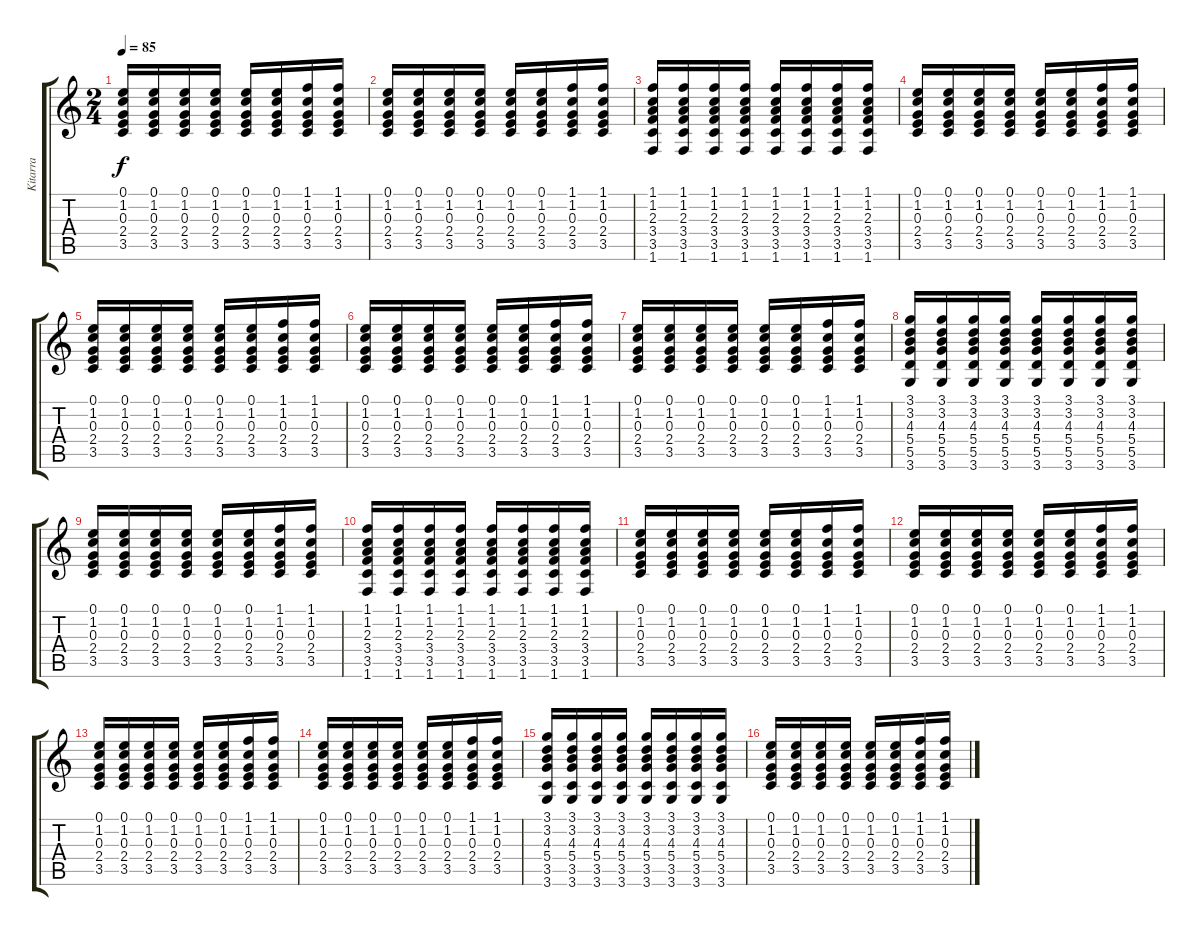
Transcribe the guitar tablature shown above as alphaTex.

\track ("Kitarra" "Kitarra") {instrument acousticguitarnylon}
\staff {score tabs}
\tuning (E4 B3 G3 D3 A2 E2) {hide}
\ts (2 4)
\tempo 85
\clef g2
\ks c
(0.1 1.2 0.3 2.4 3.5).16{dy f} (0.1 1.2 0.3 2.4 3.5).16 (0.1 1.2 0.3 2.4 3.5).16 (0.1 1.2 0.3 2.4 3.5).16 (0.1 1.2 0.3 2.4 3.5).16 (0.1 1.2 0.3 2.4 3.5).16 (1.1 1.2 0.3 2.4 3.5).16 (1.1 1.2 0.3 2.4 3.5).16 |
(0.1 1.2 0.3 2.4 3.5).16 (0.1 1.2 0.3 2.4 3.5).16 (0.1 1.2 0.3 2.4 3.5).16 (0.1 1.2 0.3 2.4 3.5).16 (0.1 1.2 0.3 2.4 3.5).16 (0.1 1.2 0.3 2.4 3.5).16 (1.1 1.2 0.3 2.4 3.5).16 (1.1 1.2 0.3 2.4 3.5).16 |
(1.1 1.2 2.3 3.4 3.5 1.6).16 (1.1 1.2 2.3 3.4 3.5 1.6).16 (1.1 1.2 2.3 3.4 3.5 1.6).16 (1.1 1.2 2.3 3.4 3.5 1.6).16 (1.1 1.2 2.3 3.4 3.5 1.6).16 (1.1 1.2 2.3 3.4 3.5 1.6).16 (1.1 1.2 2.3 3.4 3.5 1.6).16 (1.1 1.2 2.3 3.4 3.5 1.6).16 |
(0.1 1.2 0.3 2.4 3.5).16 (0.1 1.2 0.3 2.4 3.5).16 (0.1 1.2 0.3 2.4 3.5).16 (0.1 1.2 0.3 2.4 3.5).16 (0.1 1.2 0.3 2.4 3.5).16 (0.1 1.2 0.3 2.4 3.5).16 (1.1 1.2 0.3 2.4 3.5).16 (1.1 1.2 0.3 2.4 3.5).16 |
(0.1 1.2 0.3 2.4 3.5).16 (0.1 1.2 0.3 2.4 3.5).16 (0.1 1.2 0.3 2.4 3.5).16 (0.1 1.2 0.3 2.4 3.5).16 (0.1 1.2 0.3 2.4 3.5).16 (0.1 1.2 0.3 2.4 3.5).16 (1.1 1.2 0.3 2.4 3.5).16 (1.1 1.2 0.3 2.4 3.5).16 |
(0.1 1.2 0.3 2.4 3.5).16 (0.1 1.2 0.3 2.4 3.5).16 (0.1 1.2 0.3 2.4 3.5).16 (0.1 1.2 0.3 2.4 3.5).16 (0.1 1.2 0.3 2.4 3.5).16 (0.1 1.2 0.3 2.4 3.5).16 (1.1 1.2 0.3 2.4 3.5).16 (1.1 1.2 0.3 2.4 3.5).16 |
(0.1 1.2 0.3 2.4 3.5).16 (0.1 1.2 0.3 2.4 3.5).16 (0.1 1.2 0.3 2.4 3.5).16 (0.1 1.2 0.3 2.4 3.5).16 (0.1 1.2 0.3 2.4 3.5).16 (0.1 1.2 0.3 2.4 3.5).16 (1.1 1.2 0.3 2.4 3.5).16 (1.1 1.2 0.3 2.4 3.5).16 |
(3.1 3.2 4.3 5.4 5.5 3.6).16 (3.1 3.2 4.3 5.4 5.5 3.6).16 (3.1 3.2 4.3 5.4 5.5 3.6).16 (3.1 3.2 4.3 5.4 5.5 3.6).16 (3.1 3.2 4.3 5.4 5.5 3.6).16 (3.1 3.2 4.3 5.4 5.5 3.6).16 (3.1 3.2 4.3 5.4 5.5 3.6).16 (3.1 3.2 4.3 5.4 5.5 3.6).16 |
(0.1 1.2 0.3 2.4 3.5).16 (0.1 1.2 0.3 2.4 3.5).16 (0.1 1.2 0.3 2.4 3.5).16 (0.1 1.2 0.3 2.4 3.5).16 (0.1 1.2 0.3 2.4 3.5).16 (0.1 1.2 0.3 2.4 3.5).16 (1.1 1.2 0.3 2.4 3.5).16 (1.1 1.2 0.3 2.4 3.5).16 |
(1.1 1.2 2.3 3.4 3.5 1.6).16 (1.1 1.2 2.3 3.4 3.5 1.6).16 (1.1 1.2 2.3 3.4 3.5 1.6).16 (1.1 1.2 2.3 3.4 3.5 1.6).16 (1.1 1.2 2.3 3.4 3.5 1.6).16 (1.1 1.2 2.3 3.4 3.5 1.6).16 (1.1 1.2 2.3 3.4 3.5 1.6).16 (1.1 1.2 2.3 3.4 3.5 1.6).16 |
(0.1 1.2 0.3 2.4 3.5).16 (0.1 1.2 0.3 2.4 3.5).16 (0.1 1.2 0.3 2.4 3.5).16 (0.1 1.2 0.3 2.4 3.5).16 (0.1 1.2 0.3 2.4 3.5).16 (0.1 1.2 0.3 2.4 3.5).16 (1.1 1.2 0.3 2.4 3.5).16 (1.1 1.2 0.3 2.4 3.5).16 |
(0.1 1.2 0.3 2.4 3.5).16 (0.1 1.2 0.3 2.4 3.5).16 (0.1 1.2 0.3 2.4 3.5).16 (0.1 1.2 0.3 2.4 3.5).16 (0.1 1.2 0.3 2.4 3.5).16 (0.1 1.2 0.3 2.4 3.5).16 (1.1 1.2 0.3 2.4 3.5).16 (1.1 1.2 0.3 2.4 3.5).16 |
(0.1 1.2 0.3 2.4 3.5).16 (0.1 1.2 0.3 2.4 3.5).16 (0.1 1.2 0.3 2.4 3.5).16 (0.1 1.2 0.3 2.4 3.5).16 (0.1 1.2 0.3 2.4 3.5).16 (0.1 1.2 0.3 2.4 3.5).16 (1.1 1.2 0.3 2.4 3.5).16 (1.1 1.2 0.3 2.4 3.5).16 |
(0.1 1.2 0.3 2.4 3.5).16 (0.1 1.2 0.3 2.4 3.5).16 (0.1 1.2 0.3 2.4 3.5).16 (0.1 1.2 0.3 2.4 3.5).16 (0.1 1.2 0.3 2.4 3.5).16 (0.1 1.2 0.3 2.4 3.5).16 (1.1 1.2 0.3 2.4 3.5).16 (1.1 1.2 0.3 2.4 3.5).16 |
(3.1 3.2 4.3 5.4 3.5 3.6).16 (3.1 3.2 4.3 5.4 3.5 3.6).16 (3.1 3.2 4.3 5.4 3.5 3.6).16 (3.1 3.2 4.3 5.4 3.5 3.6).16 (3.1 3.2 4.3 5.4 3.5 3.6).16 (3.1 3.2 4.3 5.4 3.5 3.6).16 (3.1 3.2 4.3 5.4 3.5 3.6).16 (3.1 3.2 4.3 5.4 3.5 3.6).16 |
(0.1 1.2 0.3 2.4 3.5).16 (0.1 1.2 0.3 2.4 3.5).16 (0.1 1.2 0.3 2.4 3.5).16 (0.1 1.2 0.3 2.4 3.5).16 (0.1 1.2 0.3 2.4 3.5).16 (0.1 1.2 0.3 2.4 3.5).16 (1.1 1.2 0.3 2.4 3.5).16 (1.1 1.2 0.3 2.4 3.5).16
